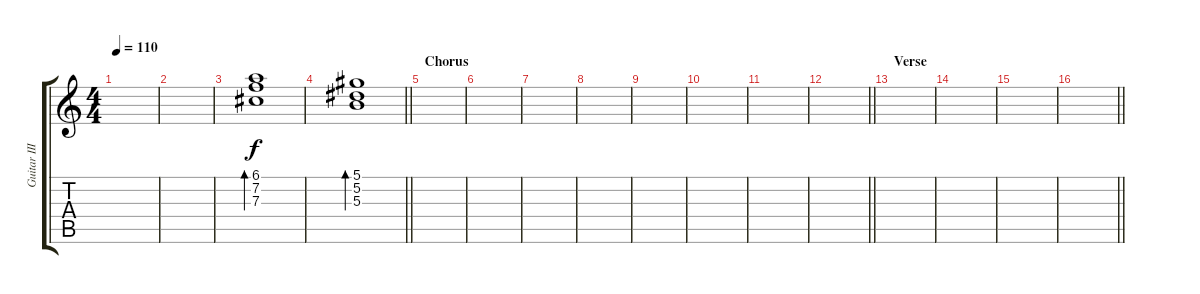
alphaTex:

\track ("Guitar III" "Guitar III") {instrument electricguitarclean}
\staff {score tabs}
\tuning (Eb4 Bb3 Gb3 Db3 Ab2 Db2) {hide}
\ts (4 4)
\tempo 110
\clef g2
\ks c
|
|
(6.1 7.2 7.3).1{bd 120} |
\barLineRight lightlight
(5.1 5.2 5.3).1{bd 120} |
\section ("" "Chorus")
|
|
|
|
|
|
|
\barLineRight lightlight
|
\section ("" "Verse")
|
|
|
\barLineRight lightlight
